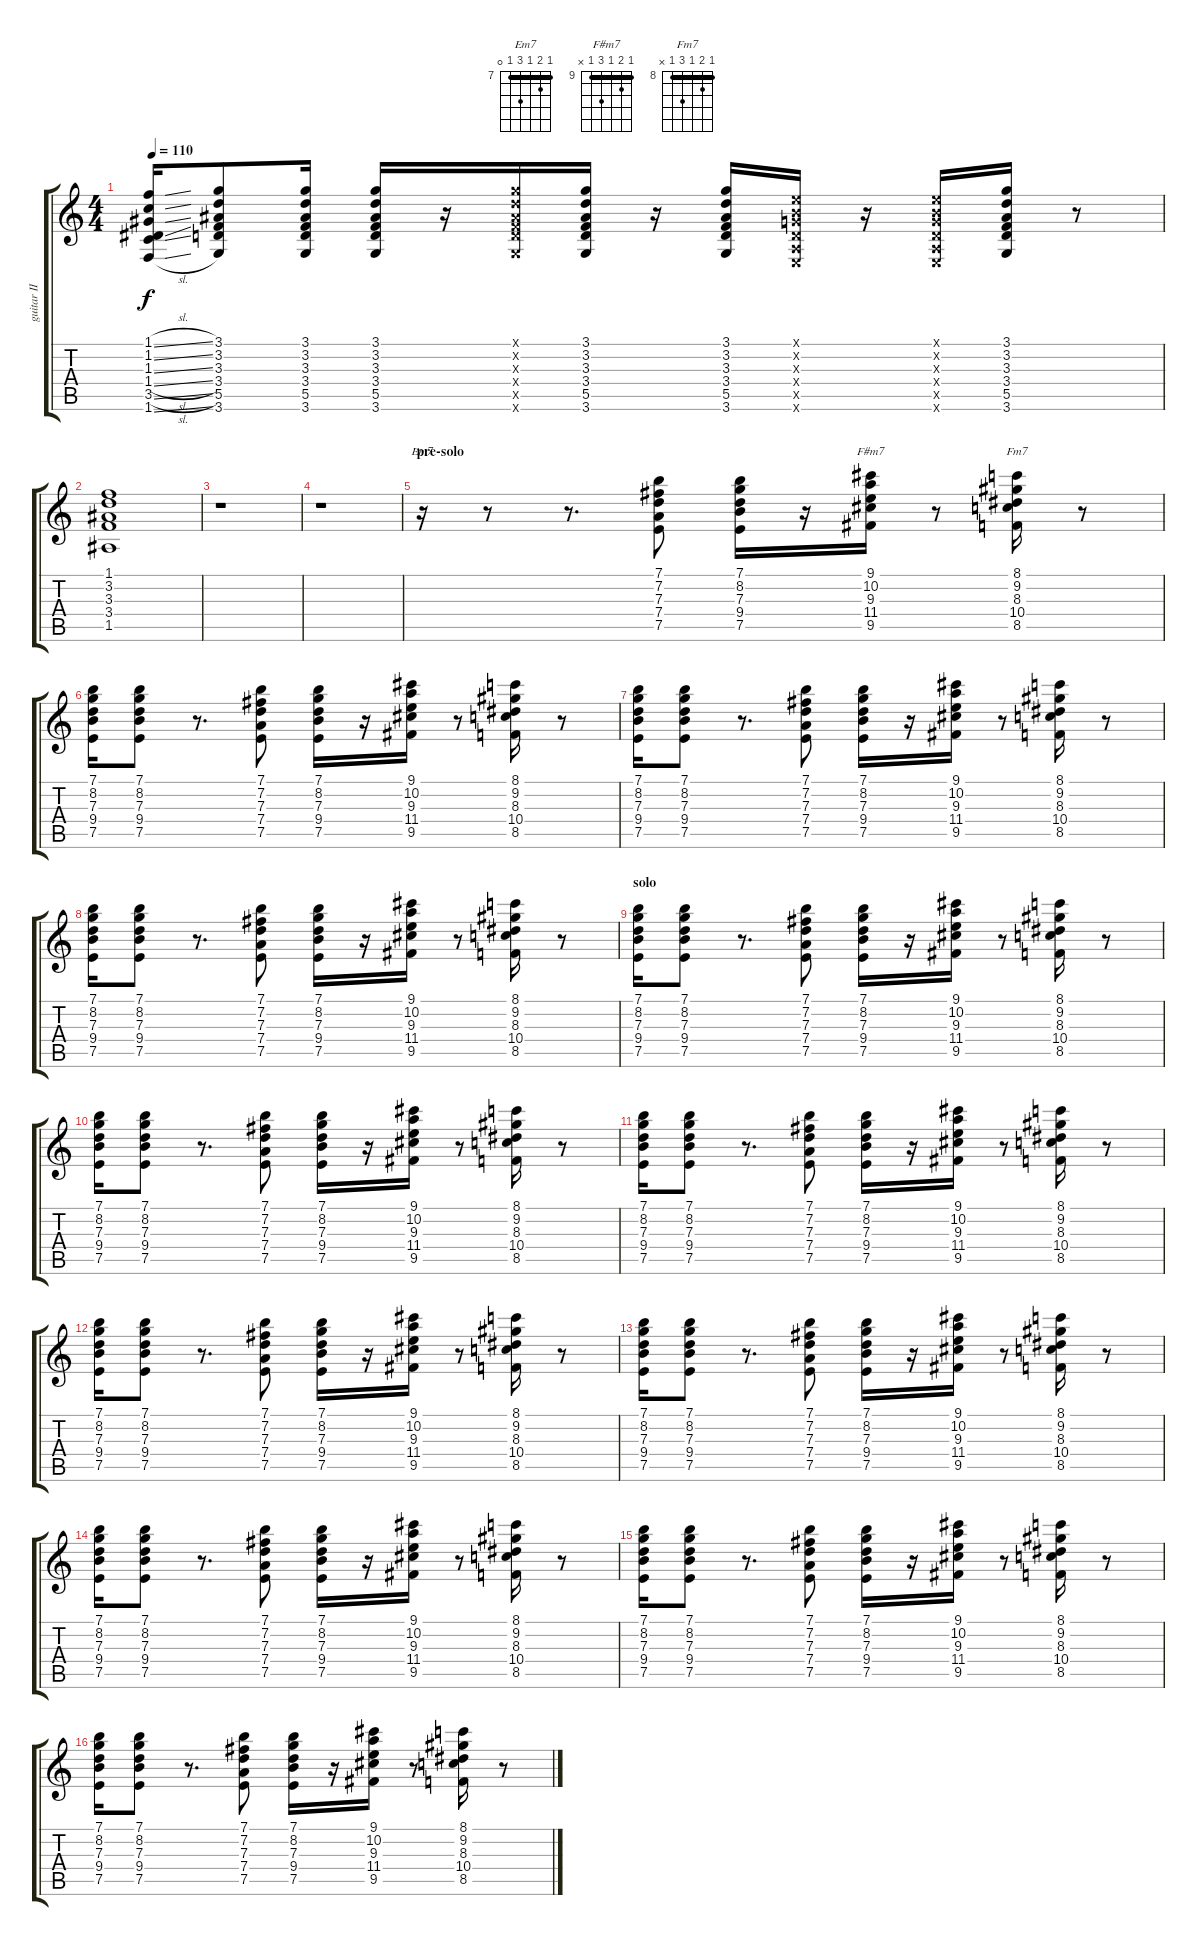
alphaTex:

\track ("guitar II" "guitar II") {instrument electricguitarclean}
\staff {score tabs}
\tuning (E4 B3 G3 D3 A2 E2) {hide}
\chord ("Em7" 7 8 7 9 7 0) {firstfret 7 barre 7}
\chord ("F#m7" 9 10 9 11 9 x) {firstfret 9 barre 9}
\chord ("Fm7" 8 9 8 10 8 x) {firstfret 8 barre 8}
\ts (4 4)
\tempo 110
\clef g2
\ks aminor
(1.1{sl} 1.2{sl} 1.3{sl} 1.4{sl} 3.5{sl} 1.6{sl}).16{dy f} (3.1 3.2 3.3 3.4 5.5 3.6).8 (3.1 3.2 3.3 3.4 5.5 3.6).16 (3.1 3.2 3.3 3.4 5.5 3.6).16 r.16 (3.1{x} 3.2{x} 3.3{x} 3.4{x} 5.5{x} 3.6{x}).16 (3.1 3.2 3.3 3.4 5.5 3.6).16 r.16 (3.1 3.2 3.3 3.4 5.5 3.6).16 (0.1{x} 0.2{x} 0.3{x} 0.4{x} 0.5{x} 0.6{x}).16 r.16 (0.1{x} 0.2{x} 0.3{x} 0.4{x} 0.5{x} 0.6{x}).16 (3.1 3.2 3.3 3.4 5.5 3.6).16 r.8 |
(1.1 3.2 3.3 3.4 1.5).1 |
r.1 |
r.1 |
\section ("" "pre-solo")
r.16{ch "Em7"} r.8 r.8{d} (7.1 7.2 7.3 7.4 7.5).8 (7.1 8.2 7.3 9.4 7.5).16 r.16 (9.1 10.2 9.3 11.4 9.5).16{ch "F#m7"} r.8 (8.1 9.2 8.3 10.4 8.5).16{ch "Fm7"} r.8 |
(7.1 8.2 7.3 9.4 7.5).16 (7.1 8.2 7.3 9.4 7.5).8 r.8{d} (7.1 7.2 7.3 7.4 7.5).8 (7.1 8.2 7.3 9.4 7.5).16 r.16 (9.1 10.2 9.3 11.4 9.5).16 r.8 (8.1 9.2 8.3 10.4 8.5).16 r.8 |
(7.1 8.2 7.3 9.4 7.5).16 (7.1 8.2 7.3 9.4 7.5).8 r.8{d} (7.1 7.2 7.3 7.4 7.5).8 (7.1 8.2 7.3 9.4 7.5).16 r.16 (9.1 10.2 9.3 11.4 9.5).16 r.8 (8.1 9.2 8.3 10.4 8.5).16 r.8 |
(7.1 8.2 7.3 9.4 7.5).16 (7.1 8.2 7.3 9.4 7.5).8 r.8{d} (7.1 7.2 7.3 7.4 7.5).8 (7.1 8.2 7.3 9.4 7.5).16 r.16 (9.1 10.2 9.3 11.4 9.5).16 r.8 (8.1 9.2 8.3 10.4 8.5).16 r.8 |
\section ("" "solo")
(7.1 8.2 7.3 9.4 7.5).16 (7.1 8.2 7.3 9.4 7.5).8 r.8{d} (7.1 7.2 7.3 7.4 7.5).8 (7.1 8.2 7.3 9.4 7.5).16 r.16 (9.1 10.2 9.3 11.4 9.5).16 r.8 (8.1 9.2 8.3 10.4 8.5).16 r.8 |
(7.1 8.2 7.3 9.4 7.5).16 (7.1 8.2 7.3 9.4 7.5).8 r.8{d} (7.1 7.2 7.3 7.4 7.5).8 (7.1 8.2 7.3 9.4 7.5).16 r.16 (9.1 10.2 9.3 11.4 9.5).16 r.8 (8.1 9.2 8.3 10.4 8.5).16 r.8 |
(7.1 8.2 7.3 9.4 7.5).16 (7.1 8.2 7.3 9.4 7.5).8 r.8{d} (7.1 7.2 7.3 7.4 7.5).8 (7.1 8.2 7.3 9.4 7.5).16 r.16 (9.1 10.2 9.3 11.4 9.5).16 r.8 (8.1 9.2 8.3 10.4 8.5).16 r.8 |
(7.1 8.2 7.3 9.4 7.5).16 (7.1 8.2 7.3 9.4 7.5).8 r.8{d} (7.1 7.2 7.3 7.4 7.5).8 (7.1 8.2 7.3 9.4 7.5).16 r.16 (9.1 10.2 9.3 11.4 9.5).16 r.8 (8.1 9.2 8.3 10.4 8.5).16 r.8 |
(7.1 8.2 7.3 9.4 7.5).16 (7.1 8.2 7.3 9.4 7.5).8 r.8{d} (7.1 7.2 7.3 7.4 7.5).8 (7.1 8.2 7.3 9.4 7.5).16 r.16 (9.1 10.2 9.3 11.4 9.5).16 r.8 (8.1 9.2 8.3 10.4 8.5).16 r.8 |
(7.1 8.2 7.3 9.4 7.5).16 (7.1 8.2 7.3 9.4 7.5).8 r.8{d} (7.1 7.2 7.3 7.4 7.5).8 (7.1 8.2 7.3 9.4 7.5).16 r.16 (9.1 10.2 9.3 11.4 9.5).16 r.8 (8.1 9.2 8.3 10.4 8.5).16 r.8 |
(7.1 8.2 7.3 9.4 7.5).16 (7.1 8.2 7.3 9.4 7.5).8 r.8{d} (7.1 7.2 7.3 7.4 7.5).8 (7.1 8.2 7.3 9.4 7.5).16 r.16 (9.1 10.2 9.3 11.4 9.5).16 r.8 (8.1 9.2 8.3 10.4 8.5).16 r.8 |
(7.1 8.2 7.3 9.4 7.5).16 (7.1 8.2 7.3 9.4 7.5).8 r.8{d} (7.1 7.2 7.3 7.4 7.5).8 (7.1 8.2 7.3 9.4 7.5).16 r.16 (9.1 10.2 9.3 11.4 9.5).16 r.8 (8.1 9.2 8.3 10.4 8.5).16 r.8
